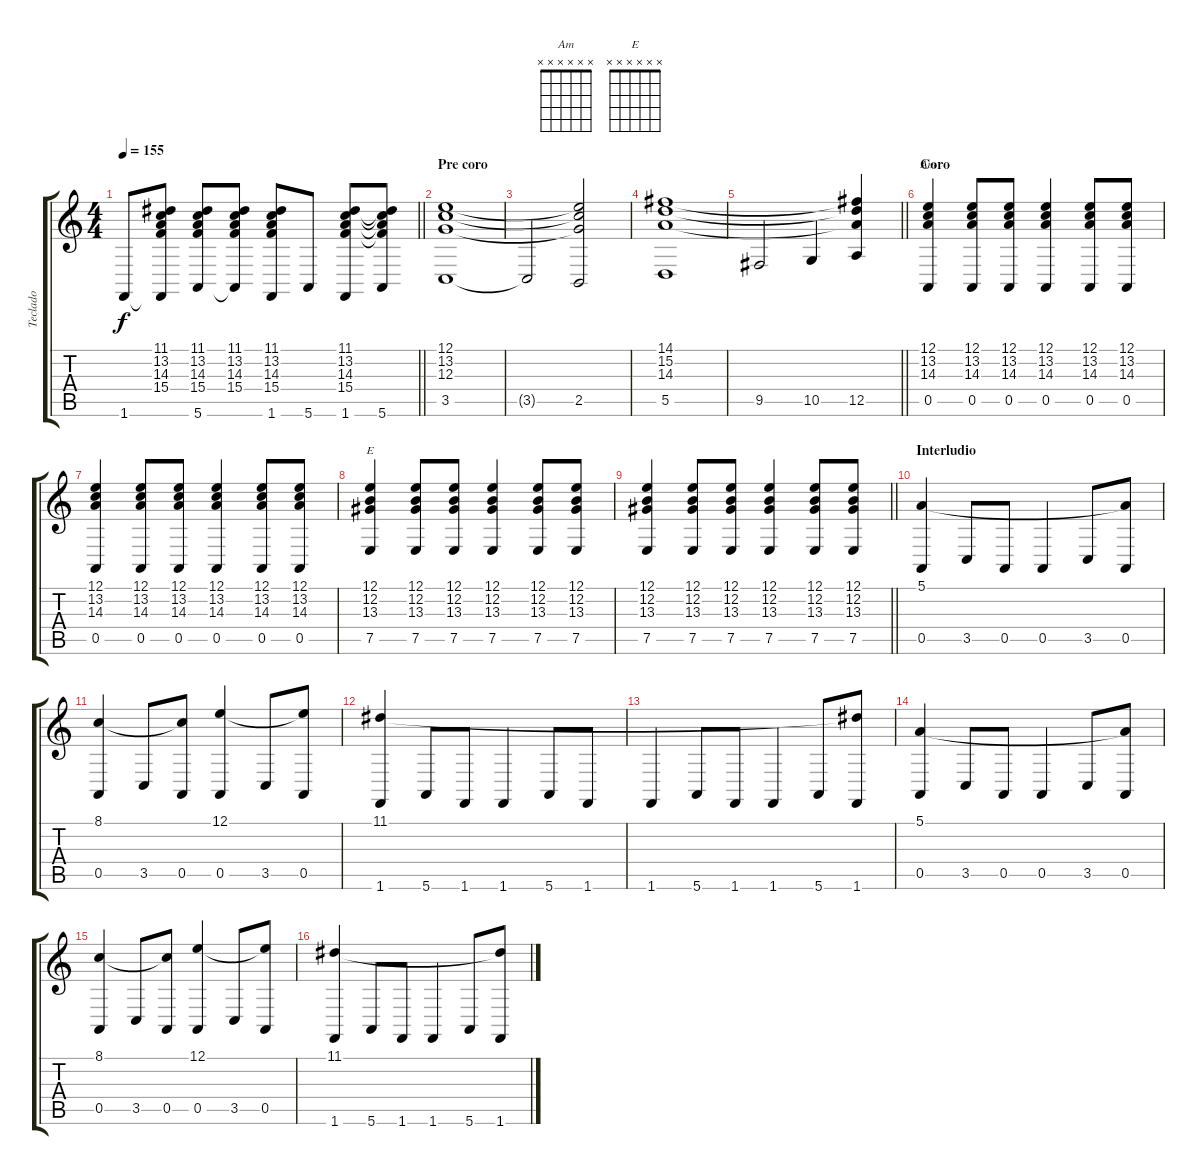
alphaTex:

\track ("Teclado" "Teclado") {mute instrument rockorgan}
\staff {score tabs}
\tuning (E4 B3 G3 D3 A2 E2) {hide}
\chord ("Am" x x x x x x)
\chord ("E" x x x x x x)
\ts (4 4)
\tempo 155
\clef g2
\barLineRight lightlight
\ks c
1.6.8{dy f} (11.1 13.2 14.3 15.4 1.6{t}).8 (11.1 13.2 14.3 15.4 5.6).8 (11.1 13.2 14.3 15.4 5.6{t}).8 (11.1 13.2 14.3 15.4 1.6).8 5.6.8 (11.1 13.2 14.3 15.4 1.6).8 (11.1{t} 13.2{t} 14.3{t} 15.4{t} 5.6).8 |
\section ("" "Pre coro")
(12.1 13.2 12.3 3.5).1 |
3.5{t}.2 (12.1{t} 13.2{t} 12.3{t} 2.5).2 |
(14.1 15.2 14.3 5.5).1 |
\barLineRight lightlight
9.5.2 10.5.4 (14.1{t} 15.2{t} 14.3{t} 12.5).4 |
\section ("" "Coro")
(12.1 13.2 14.3 0.5).4{ch "Am"} (12.1 13.2 14.3 0.5).8 (12.1 13.2 14.3 0.5).8 (12.1 13.2 14.3 0.5).4 (12.1 13.2 14.3 0.5).8 (12.1 13.2 14.3 0.5).8 |
(12.1 13.2 14.3 0.5).4 (12.1 13.2 14.3 0.5).8 (12.1 13.2 14.3 0.5).8 (12.1 13.2 14.3 0.5).4 (12.1 13.2 14.3 0.5).8 (12.1 13.2 14.3 0.5).8 |
(12.1 12.2 13.3 7.5).4{ch "E"} (12.1 12.2 13.3 7.5).8 (12.1 12.2 13.3 7.5).8 (12.1 12.2 13.3 7.5).4 (12.1 12.2 13.3 7.5).8 (12.1 12.2 13.3 7.5).8 |
\barLineRight lightlight
(12.1 12.2 13.3 7.5).4 (12.1 12.2 13.3 7.5).8 (12.1 12.2 13.3 7.5).8 (12.1 12.2 13.3 7.5).4 (12.1 12.2 13.3 7.5).8 (12.1 12.2 13.3 7.5).8 |
\section ("" "Interludio")
(5.1 0.5).4 3.5.8 0.5.8 0.5.4 3.5.8 (5.1{t} 0.5).8 |
(8.1 0.5).4 3.5.8 (8.1{t} 0.5).8 (12.1 0.5).4 3.5.8 (12.1{t} 0.5).8 |
(11.1 1.6).4 5.6.8 1.6.8 1.6.4 5.6.8 1.6.8 |
1.6.4 5.6.8 1.6.8 1.6.4 5.6.8 (11.1{t} 1.6).8 |
(5.1 0.5).4 3.5.8 0.5.8 0.5.4 3.5.8 (5.1{t} 0.5).8 |
(8.1 0.5).4 3.5.8 (8.1{t} 0.5).8 (12.1 0.5).4 3.5.8 (12.1{t} 0.5).8 |
(11.1 1.6).4 5.6.8 1.6.8 1.6.4 5.6.8 (11.1{t} 1.6).8
